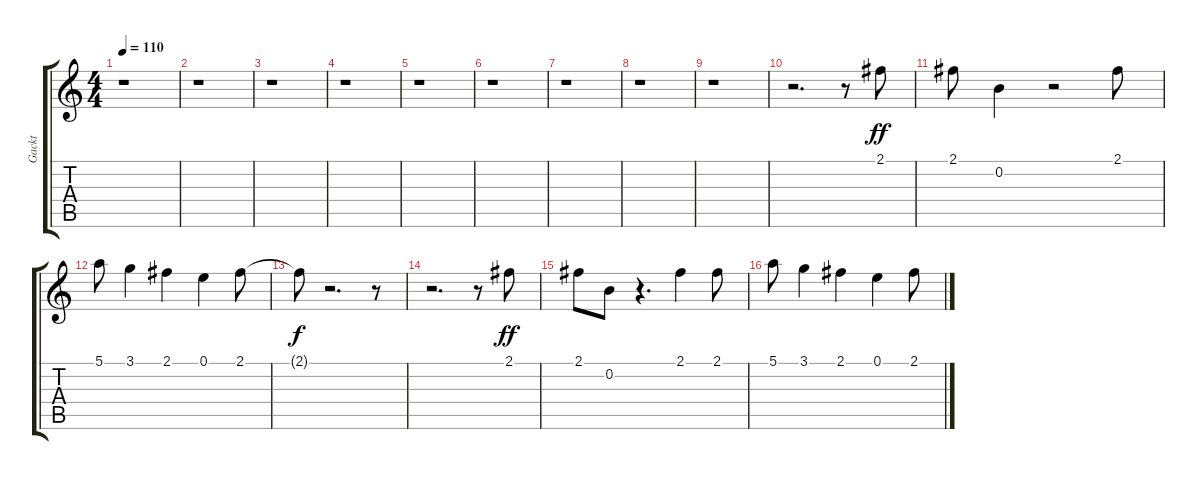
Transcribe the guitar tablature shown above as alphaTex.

\track ("Gackt" "Gackt") {instrument acousticguitarnylon}
\staff {score tabs}
\tuning (E4 B3 G3 D3 A2 E2) {hide}
\ts (4 4)
\tempo 110
\clef g2
\ks c
r.1{dy ff instrument acousticguitarnylon} |
r.1 |
r.1 |
r.1 |
r.1 |
r.1 |
r.1 |
r.1 |
r.1 |
r.2{d} r.8 2.1.8 |
2.1.8 0.2.4 r.2 2.1.8 |
5.1.8 3.1.4 2.1.4 0.1.4 2.1.8 |
2.1{t}.8{dy f} r.2{d} r.8 |
r.2{d} r.8 2.1.8{dy ff} |
2.1.8 0.2.8 r.4{d} 2.1.4 2.1.8 |
5.1.8 3.1.4 2.1.4 0.1.4 2.1.8
